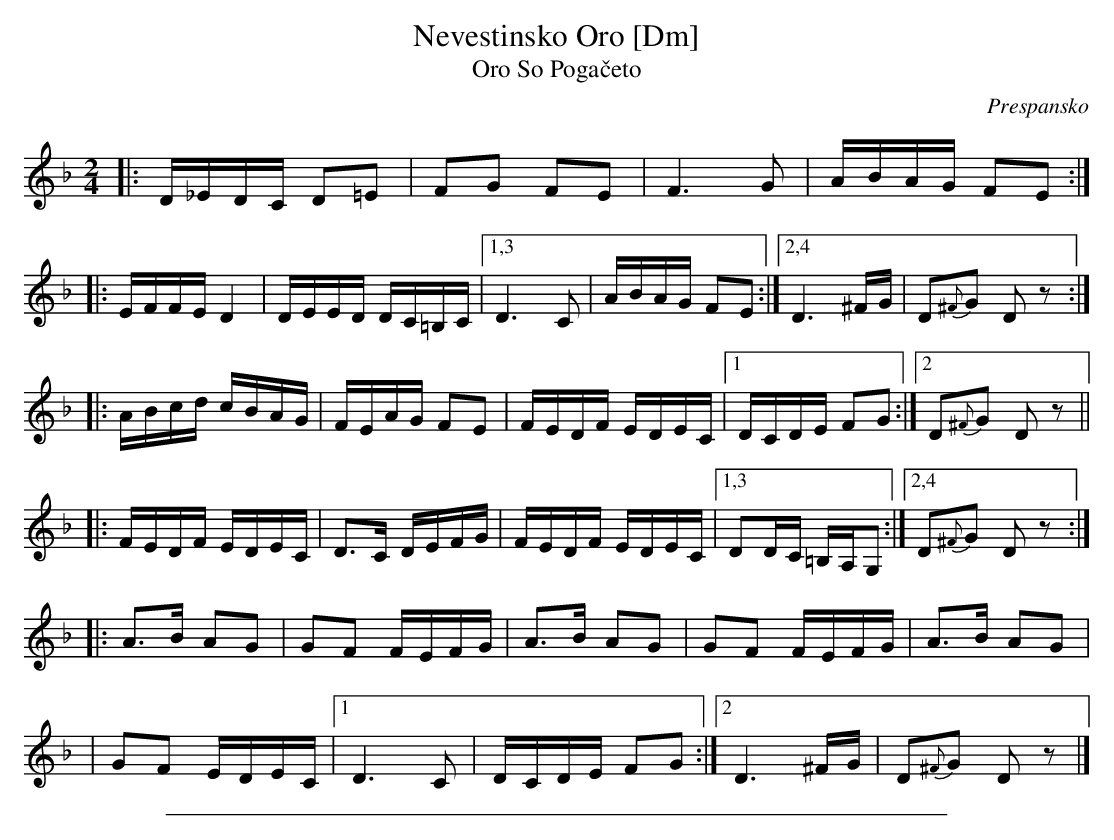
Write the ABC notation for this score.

X:1
T: Nevestinsko Oro [Dm]
T: Oro So Poga\vceto
O: Prespansko
M: 2/4
L: 1/16
K: Dm
|: D_EDC D2=E2 | F2G2 F2E2  |    F6   G2   |    ABAG F2E2  :|
|: EFFE  D4    | DEED DC=B,C |1,3 D6   C2   |    ABAG F2E2  :|2,4 D6      ^FG   | D2{^F}G2 D2z2 :|
|: ABcd  cBAG  | FEAG F2E2  |    FEDF EDEC |1   DCDE F2G2  :|2   D2{^F}G2 D2z2 ||
|: FEDF  EDEC  | D3C  DEFG  |    FEDF EDEC |1,3 D2DC =B,A,G,2 :|2,4 D2{^F}G2 D2z2 :|
|: A3B   A2G2  | G2F2 FEFG  |    A3B  A2G2 |    G2F2 FEFG  |     A3B      A2G2 |
| G2F2 EDEC |1 D6 C2 | DCDE F2G2 :|2 D6 ^FG | D2{^F}G2 D2z2 |]
